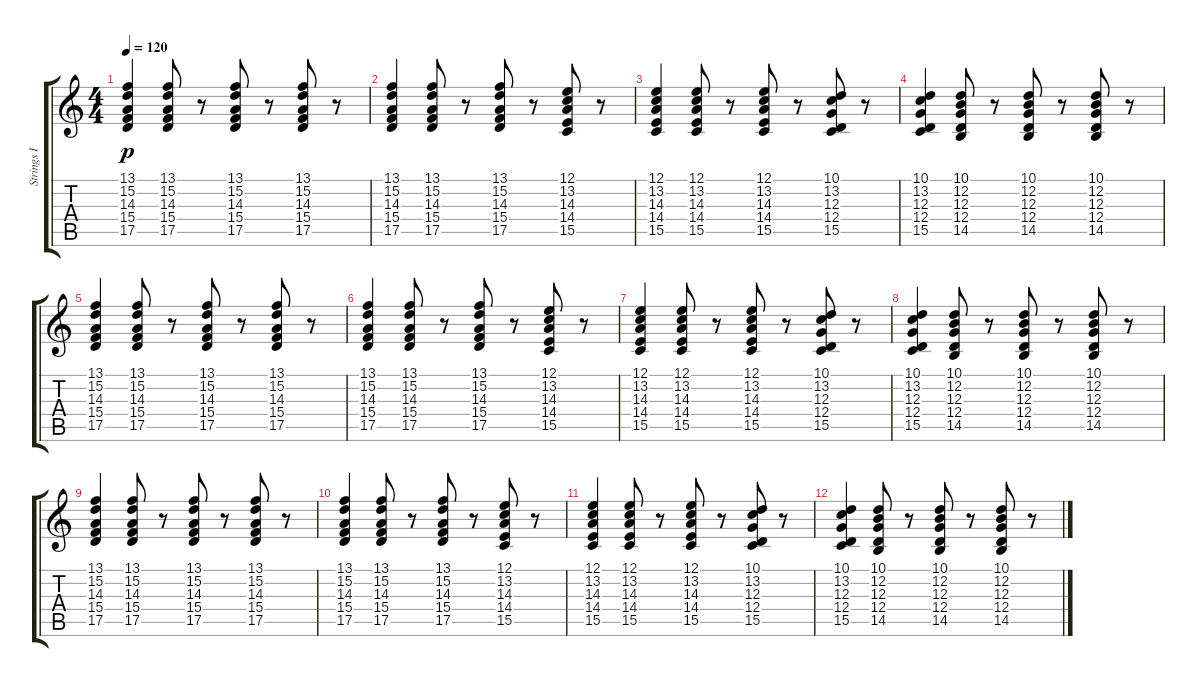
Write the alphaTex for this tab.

\track ("Strings I" "Strings I") {instrument pad8sweep}
\staff {score tabs}
\tuning (E4 B3 G3 D3 A2 E2) {hide}
\ts (4 4)
\tempo 120
\clef g2
\ks c
(13.1 15.2 14.3 15.4 17.5).4{dy p} (13.1 15.2 14.3 15.4 17.5).8 r.8 (13.1 15.2 14.3 15.4 17.5).8 r.8 (13.1 15.2 14.3 15.4 17.5).8 r.8 |
(13.1 15.2 14.3 15.4 17.5).4 (13.1 15.2 14.3 15.4 17.5).8 r.8 (13.1 15.2 14.3 15.4 17.5).8 r.8 (12.1 13.2 14.3 14.4 15.5).8 r.8 |
(12.1 13.2 14.3 14.4 15.5).4 (12.1 13.2 14.3 14.4 15.5).8 r.8 (12.1 13.2 14.3 14.4 15.5).8 r.8 (10.1 13.2 12.3 12.4 15.5).8 r.8 |
(10.1 13.2 12.3 12.4 15.5).4 (10.1 12.2 12.3 12.4 14.5).8 r.8 (10.1 12.2 12.3 12.4 14.5).8 r.8 (10.1 12.2 12.3 12.4 14.5).8 r.8 |
(13.1 15.2 14.3 15.4 17.5).4 (13.1 15.2 14.3 15.4 17.5).8 r.8 (13.1 15.2 14.3 15.4 17.5).8 r.8 (13.1 15.2 14.3 15.4 17.5).8 r.8 |
(13.1 15.2 14.3 15.4 17.5).4 (13.1 15.2 14.3 15.4 17.5).8 r.8 (13.1 15.2 14.3 15.4 17.5).8 r.8 (12.1 13.2 14.3 14.4 15.5).8 r.8 |
(12.1 13.2 14.3 14.4 15.5).4 (12.1 13.2 14.3 14.4 15.5).8 r.8 (12.1 13.2 14.3 14.4 15.5).8 r.8 (10.1 13.2 12.3 12.4 15.5).8 r.8 |
(10.1 13.2 12.3 12.4 15.5).4 (10.1 12.2 12.3 12.4 14.5).8 r.8 (10.1 12.2 12.3 12.4 14.5).8 r.8 (10.1 12.2 12.3 12.4 14.5).8 r.8 |
(13.1 15.2 14.3 15.4 17.5).4 (13.1 15.2 14.3 15.4 17.5).8 r.8 (13.1 15.2 14.3 15.4 17.5).8 r.8 (13.1 15.2 14.3 15.4 17.5).8 r.8 |
(13.1 15.2 14.3 15.4 17.5).4 (13.1 15.2 14.3 15.4 17.5).8 r.8 (13.1 15.2 14.3 15.4 17.5).8 r.8 (12.1 13.2 14.3 14.4 15.5).8 r.8 |
(12.1 13.2 14.3 14.4 15.5).4 (12.1 13.2 14.3 14.4 15.5).8 r.8 (12.1 13.2 14.3 14.4 15.5).8 r.8 (10.1 13.2 12.3 12.4 15.5).8 r.8 |
(10.1 13.2 12.3 12.4 15.5).4 (10.1 12.2 12.3 12.4 14.5).8 r.8 (10.1 12.2 12.3 12.4 14.5).8 r.8 (10.1 12.2 12.3 12.4 14.5).8 r.8
